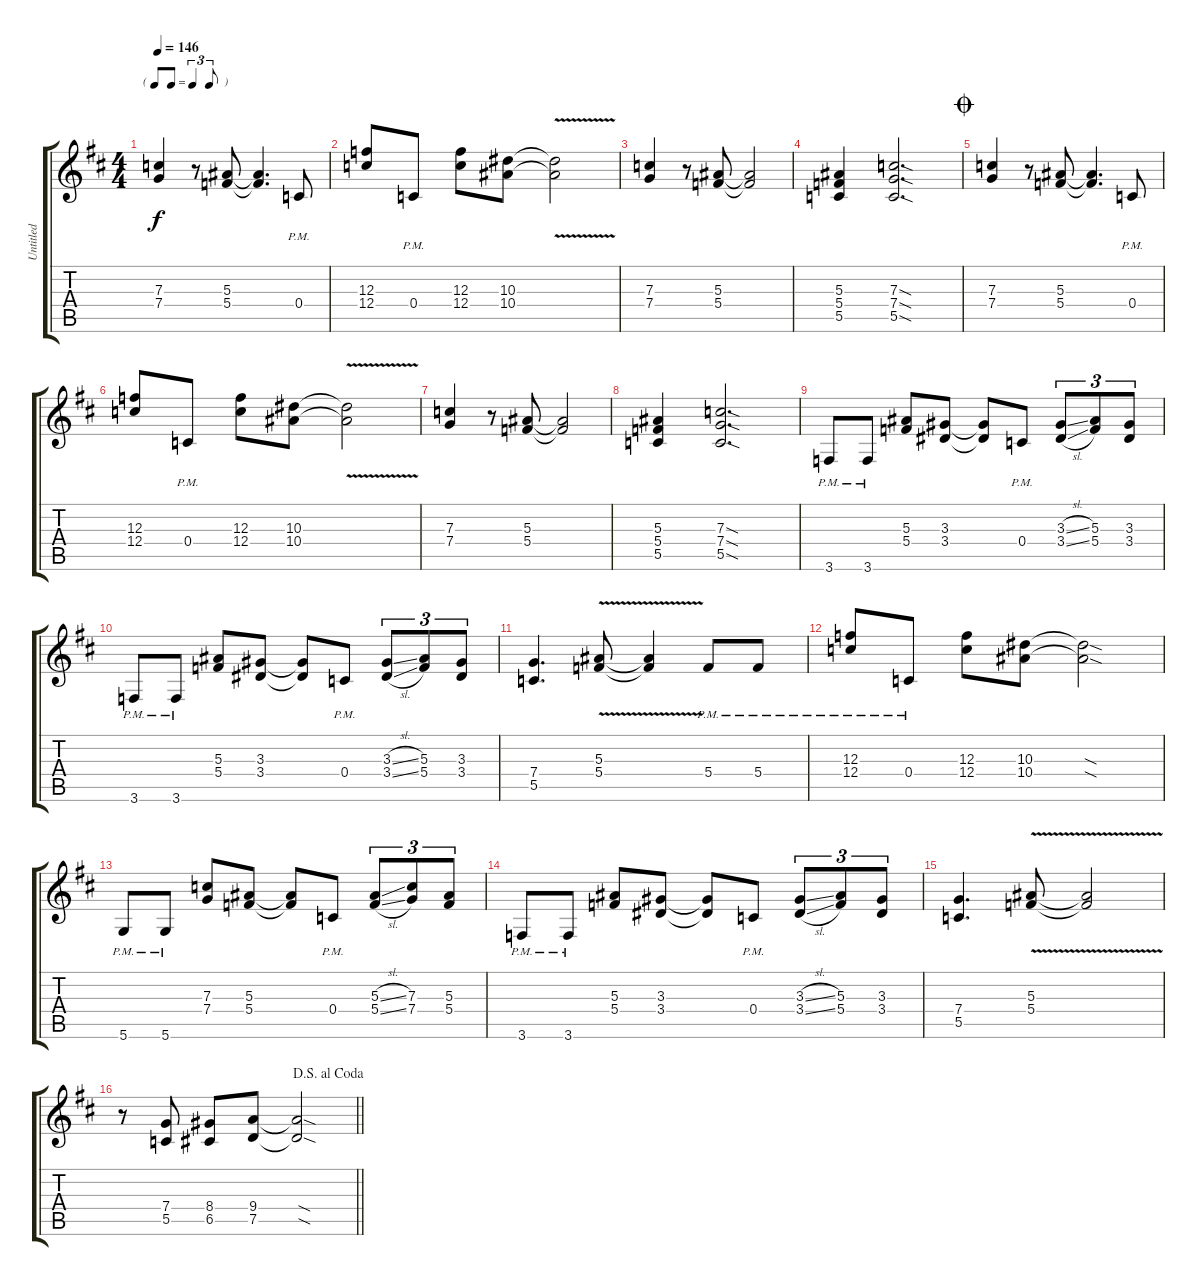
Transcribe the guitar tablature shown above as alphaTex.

\track ("Untitled" "Untitled") {instrument distortionguitar}
\staff {score tabs}
\tuning (D4 A3 F3 C3 G2 D2) {hide}
\ts (4 4)
\tf triplet8th
\tempo 146
\clef g2
\ks d
(7.3 7.4).4{dy f} r.8 (5.3 5.4).8 (5.3{t} 5.4{t}).4{d} 0.4{pm}.8 |
(12.3 12.4).8 0.4{pm}.8 (12.3 12.4).8 (10.3 10.4).8 (10.3{v t} 10.4{v t}).2 |
(7.3 7.4).4 r.8 (5.3 5.4).8 (5.3{t} 5.4{t}).2 |
(5.3 5.4 5.5).4 (7.3{sod} 7.4{sod} 5.5{sod}).2{d} |
\jump coda
(7.3 7.4).4 r.8 (5.3 5.4).8 (5.3{t} 5.4{t}).4{d} 0.4{pm}.8 |
(12.3 12.4).8 0.4{pm}.8 (12.3 12.4).8 (10.3 10.4).8 (10.3{v t} 10.4{v t}).2 |
(7.3 7.4).4 r.8 (5.3 5.4).8 (5.3{t} 5.4{t}).2 |
(5.3 5.4 5.5).4 (7.3{sod} 7.4{sod} 5.5{sod}).2{d} |
3.6{pm}.8 3.6{pm}.8 (5.3 5.4).8 (3.3 3.4).8 (3.3{t} 3.4{t}).8 0.4{pm}.8 (3.3{sl} 3.4{sl}).8{tu (3 2)} (5.3 5.4).8{tu (3 2)} (3.3 3.4).8{tu (3 2)} |
3.6{pm}.8 3.6{pm}.8 (5.3 5.4).8 (3.3 3.4).8 (3.3{t} 3.4{t}).8 0.4{pm}.8 (3.3{sl} 3.4{sl}).8{tu (3 2)} (5.3 5.4).8{tu (3 2)} (3.3 3.4).8{tu (3 2)} |
(7.4 5.5).4{d} (5.3{v} 5.4{v}).8 (5.3{v t} 5.4{v t}).4 5.4{pm}.8 5.4{pm}.8 |
(12.3{pm} 12.4{pm}).8 0.4{pm}.8 (12.3 12.4).8 (10.3 10.4).8 (10.3{sod t} 10.4{sod t}).2 |
5.6{pm}.8 5.6{pm}.8 (7.3 7.4).8 (5.3 5.4).8 (5.3{t} 5.4{t}).8 0.4{pm}.8 (5.3{sl} 5.4{sl}).8{tu (3 2)} (7.3 7.4).8{tu (3 2)} (5.3 5.4).8{tu (3 2)} |
3.6{pm}.8 3.6{pm}.8 (5.3 5.4).8 (3.3 3.4).8 (3.3{t} 3.4{t}).8 0.4{pm}.8 (3.3{sl} 3.4{sl}).8{tu (3 2)} (5.3 5.4).8{tu (3 2)} (3.3 3.4).8{tu (3 2)} |
(7.4 5.5).4{d} (5.3{v} 5.4{v}).8 (5.3{v t} 5.4{v t}).2 |
\jump dalsegnoalcoda
\barLineRight lightlight
r.8 (7.4 5.5).8 (8.4 6.5).8 (9.4 7.5).8 (9.4{sod t} 7.5{sod t}).2
